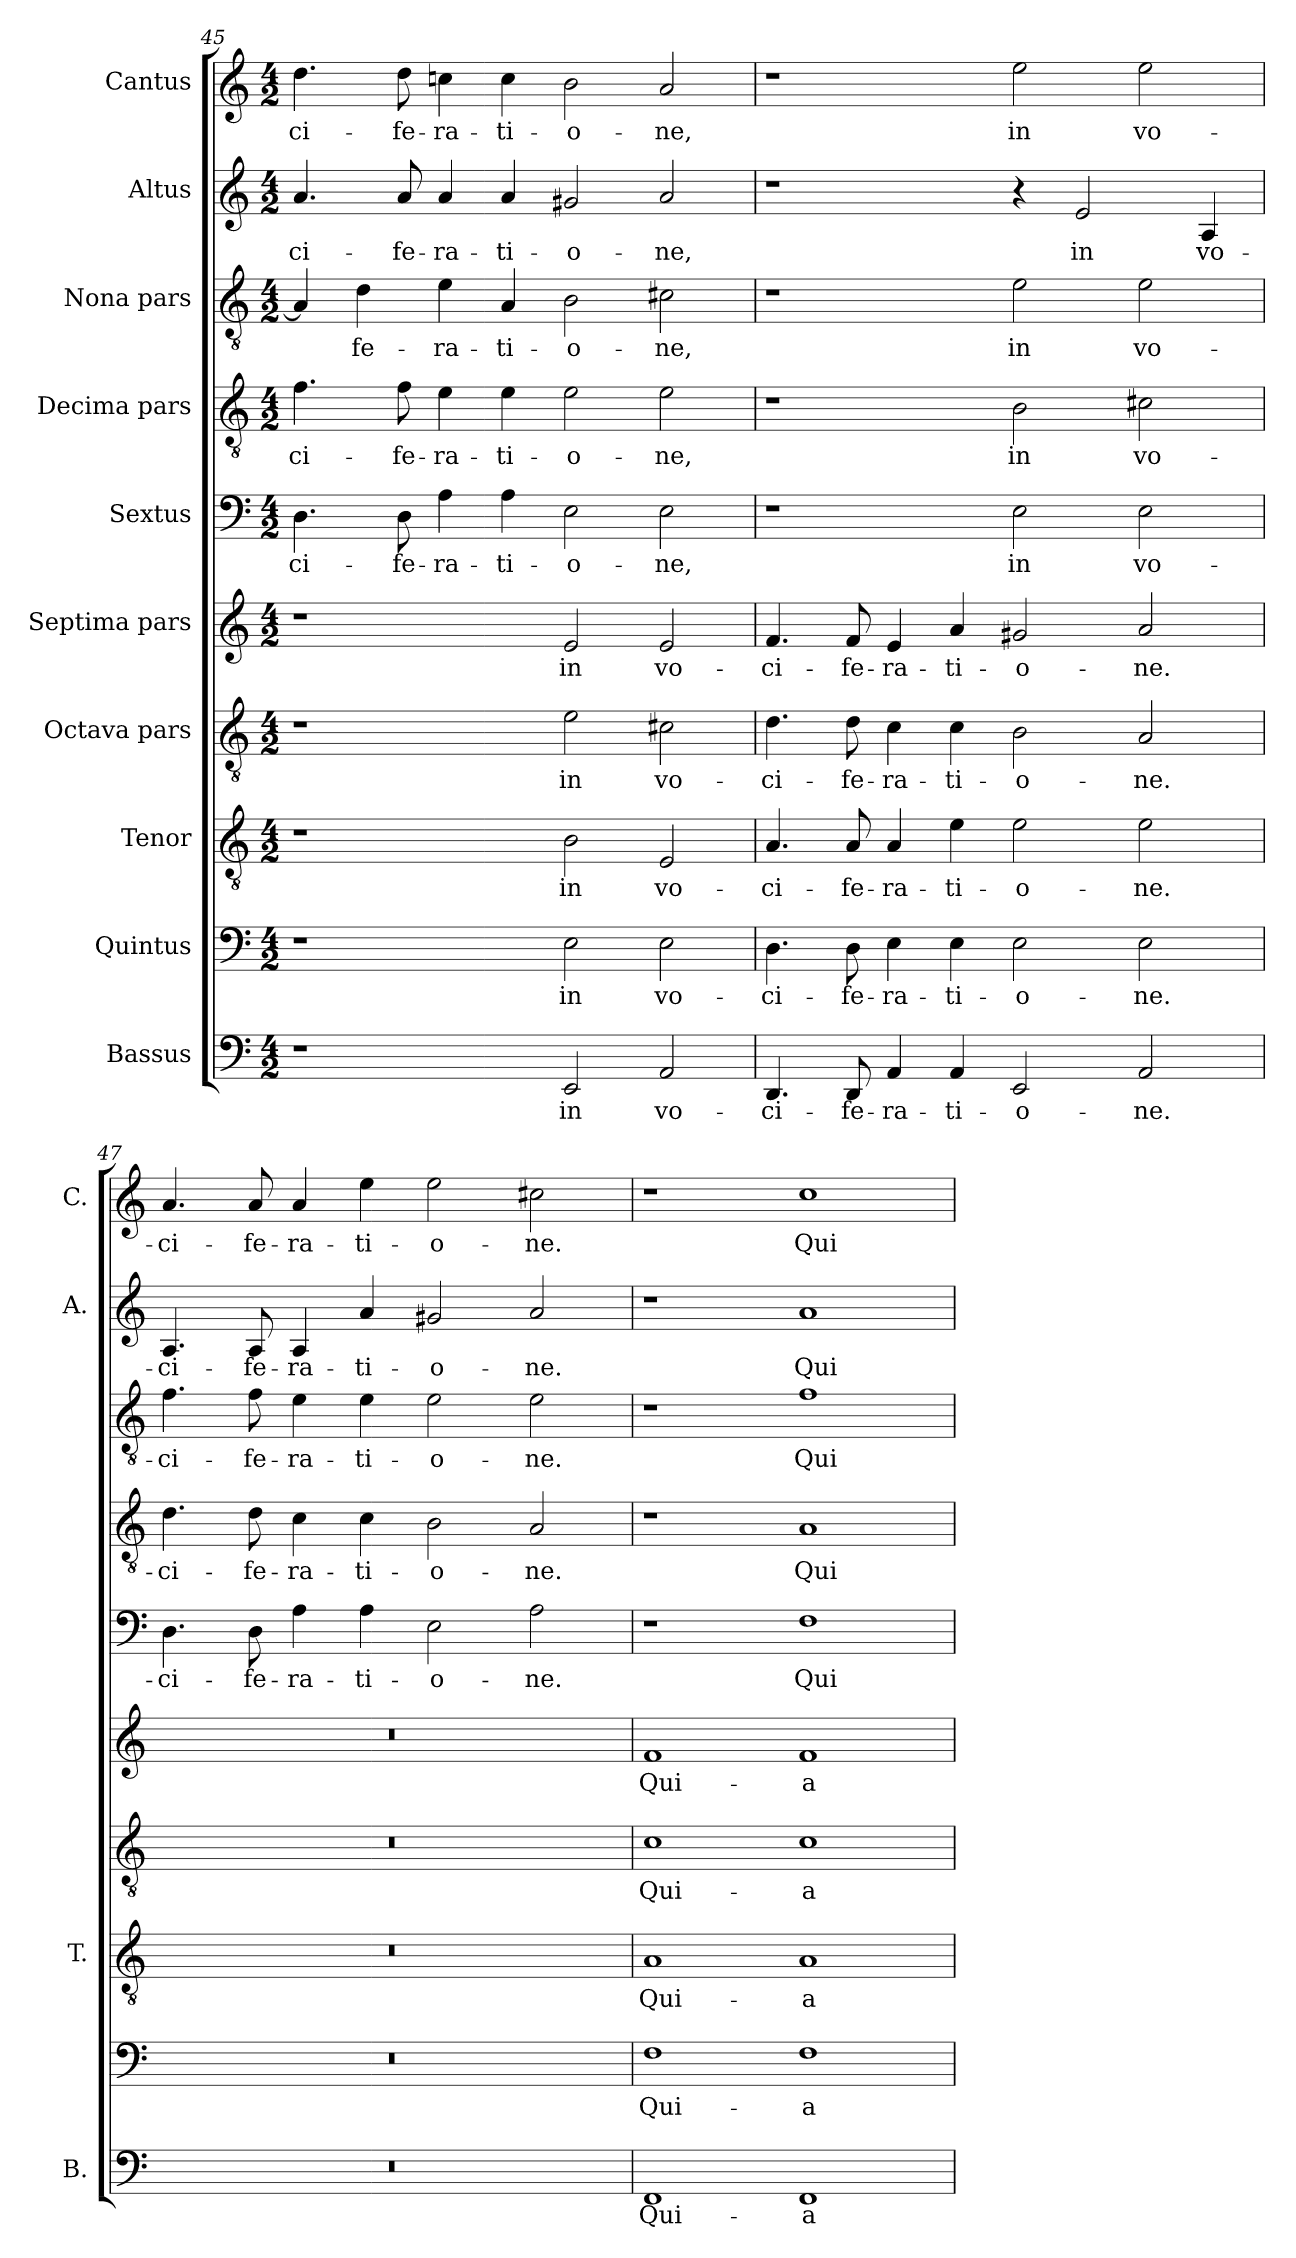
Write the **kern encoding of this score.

**kern	**text	**kern	**text	**kern	**text	**kern	**text	**kern	**text	**kern	**text	**kern	**text	**kern	**text	**kern	**text	**kern	**text
*part10	*part10	*part9	*part9	*part8	*part8	*part7	*part7	*part6	*part6	*part5	*part5	*part4	*part4	*part3	*part3	*part2	*part2	*part1	*part1
*staff10	*staff10	*staff9	*staff9	*staff8	*staff8	*staff7	*staff7	*staff6	*staff6	*staff5	*staff5	*staff4	*staff4	*staff3	*staff3	*staff2	*staff2	*staff1	*staff1
*I"Bassus	*	*I"Quintus	*	*I"Tenor	*	*I"Octava pars	*	*I"Septima pars	*	*I"Sextus	*	*I"Decima pars	*	*I"Nona pars	*	*I"Altus	*	*I"Cantus	*
*I'B.	*	*	*	*I'T.	*	*	*	*	*	*	*	*	*	*	*	*I'A.	*	*I'C.	*
*clefF4	*	*clefF4	*	*clefGv2	*	*clefGv2	*	*clefG2	*	*clefF4	*	*clefGv2	*	*clefGv2	*	*clefG2	*	*clefG2	*
*	*	*	*	*ITrd7c12	*	*ITrd7c12	*	*	*	*	*	*ITrd7c12	*	*ITrd7c12	*	*	*	*	*
*k[]	*	*k[]	*	*k[]	*	*k[]	*	*k[]	*	*k[]	*	*k[]	*	*k[]	*	*k[]	*	*k[]	*
*a:	*	*a:	*	*a:	*	*a:	*	*a:	*	*a:	*	*a:	*	*a:	*	*a:	*	*a:	*
*M4/2	*	*M4/2	*	*M4/2	*	*M4/2	*	*M4/2	*	*M4/2	*	*M4/2	*	*M4/2	*	*M4/2	*	*M4/2	*
=45	=45	=45	=45	=45	=45	=45	=45	=45	=45	=45	=45	=45	=45	=45	=45	=45	=45	=45	=45
!	!	!	!	!	!	!	!	!	!	!	!LO:LY:b	!	!LO:LY:b	!	!	!	!LO:LY:b	!	!LO:LY:b
1r	.	1r	.	1r	.	1r	.	1r	.	4.D\	-ci-	4.F\	-ci-	4AA/]	.	4.a/	-ci-	4.dd\	-ci-
!	!	!	!	!	!	!	!	!	!	!	!	!	!	!	!LO:LY:b	!	!	!	!
.	.	.	.	.	.	.	.	.	.	.	.	.	.	4D\	-fe-	.	.	.	.
!	!	!	!	!	!	!	!	!	!	!	!LO:LY:b	!	!LO:LY:b	!	!	!	!LO:LY:b	!	!LO:LY:b
.	.	.	.	.	.	.	.	.	.	8D\	-fe-	8F\	-fe-	.	.	8a/	-fe-	8dd\	-fe-
!	!	!	!	!	!	!	!	!	!	!	!LO:LY:b	!	!LO:LY:b	!	!LO:LY:b	!	!LO:LY:b	!	!LO:LY:b
.	.	.	.	.	.	.	.	.	.	4A\	-ra-	4E\	-ra-	4E\	-ra-	4a/	-ra-	4ccn\	-ra-
!	!	!	!	!	!	!	!	!	!	!	!LO:LY:b	!	!LO:LY:b	!	!LO:LY:b	!	!LO:LY:b	!	!LO:LY:b
.	.	.	.	.	.	.	.	.	.	4A\	-ti-	4E\	-ti-	4AA/	-ti-	4a/	-ti-	4cc\	-ti-
!	!LO:LY:b	!	!LO:LY:b	!	!LO:LY:b	!	!LO:LY:b	!	!LO:LY:b	!	!LO:LY:b	!	!LO:LY:b	!	!LO:LY:b	!	!LO:LY:b	!	!LO:LY:b
2EE/	in	2E\	in	2BB\	in	2E\	in	2e/	in	2E\	-o-	2E\	-o-	2BB\	-o-	2g#X/	-o-	2b\	-o-
!	!LO:LY:b	!	!LO:LY:b	!	!LO:LY:b	!	!LO:LY:b	!	!LO:LY:b	!	!LO:LY:b	!	!LO:LY:b	!	!LO:LY:b	!	!LO:LY:b	!	!LO:LY:b
2AA/	vo-	2E\	vo-	2EE/	vo-	2C#X\	vo-	2e/	vo-	2E\	-ne,	2E\	-ne,	2C#X\	-ne,	2a/	-ne,	2a/	-ne,
=46	=46	=46	=46	=46	=46	=46	=46	=46	=46	=46	=46	=46	=46	=46	=46	=46	=46	=46	=46
!	!LO:LY:b	!	!LO:LY:b	!	!LO:LY:b	!	!LO:LY:b	!	!LO:LY:b	!	!	!	!	!	!	!	!	!	!
4.DD/	-ci-	4.D\	-ci-	4.AA/	-ci-	4.D\	-ci-	4.f/	-ci-	1r	.	1r	.	1r	.	1r	.	1r	.
!	!LO:LY:b	!	!LO:LY:b	!	!LO:LY:b	!	!LO:LY:b	!	!LO:LY:b	!	!	!	!	!	!	!	!	!	!
8DD/	-fe-	8D\	-fe-	8AA/	-fe-	8D\	-fe-	8f/	-fe-	.	.	.	.	.	.	.	.	.	.
!	!LO:LY:b	!	!LO:LY:b	!	!LO:LY:b	!	!LO:LY:b	!	!LO:LY:b	!	!	!	!	!	!	!	!	!	!
4AA/	-ra-	4E\	-ra-	4AA/	-ra-	4C\	-ra-	4e/	-ra-	.	.	.	.	.	.	.	.	.	.
!	!LO:LY:b	!	!LO:LY:b	!	!LO:LY:b	!	!LO:LY:b	!	!LO:LY:b	!	!	!	!	!	!	!	!	!	!
4AA/	-ti-	4E\	-ti-	4E\	-ti-	4C\	-ti-	4a/	-ti-	.	.	.	.	.	.	.	.	.	.
!	!LO:LY:b	!	!LO:LY:b	!	!LO:LY:b	!	!LO:LY:b	!	!LO:LY:b	!	!LO:LY:b	!	!LO:LY:b	!	!LO:LY:b	!	!	!	!LO:LY:b
2EE/	-o-	2E\	-o-	2E\	-o-	2BB\	-o-	2g#X/	-o-	2E\	in	2BB\	in	2E\	in	4r	.	2ee\	in
!	!	!	!	!	!	!	!	!	!	!	!	!	!	!	!	!	!LO:LY:b	!	!
.	.	.	.	.	.	.	.	.	.	.	.	.	.	.	.	2e/	in	.	.
!	!LO:LY:b	!	!LO:LY:b	!	!LO:LY:b	!	!LO:LY:b	!	!LO:LY:b	!	!LO:LY:b	!	!LO:LY:b	!	!LO:LY:b	!	!	!	!LO:LY:b
2AA/	-ne.	2E\	-ne.	2E\	-ne.	2AA/	-ne.	2a/	-ne.	2E\	vo-	2C#X\	vo-	2E\	vo-	.	.	2ee\	vo-
!	!	!	!	!	!	!	!	!	!	!	!	!	!	!	!	!	!LO:LY:b	!	!
.	.	.	.	.	.	.	.	.	.	.	.	.	.	.	.	4A/	vo-	.	.
=47	=47	=47	=47	=47	=47	=47	=47	=47	=47	=47	=47	=47	=47	=47	=47	=47	=47	=47	=47
!LO:N:vis=1	!	!LO:N:vis=1	!	!LO:N:vis=1	!	!LO:N:vis=1	!	!LO:N:vis=1	!	!	!LO:LY:b	!	!LO:LY:b	!	!LO:LY:b	!	!LO:LY:b	!	!LO:LY:b
0r	.	0r	.	0r	.	0r	.	0r	.	4.D\	-ci-	4.D\	-ci-	4.F\	-ci-	4.A/	-ci-	4.a/	-ci-
!	!	!	!	!	!	!	!	!	!	!	!LO:LY:b	!	!LO:LY:b	!	!LO:LY:b	!	!LO:LY:b	!	!LO:LY:b
.	.	.	.	.	.	.	.	.	.	8D\	-fe-	8D\	-fe-	8F\	-fe-	8A/	-fe-	8a/	-fe-
!	!	!	!	!	!	!	!	!	!	!	!LO:LY:b	!	!LO:LY:b	!	!LO:LY:b	!	!LO:LY:b	!	!LO:LY:b
.	.	.	.	.	.	.	.	.	.	4A\	-ra-	4C\	-ra-	4E\	-ra-	4A/	-ra-	4a/	-ra-
!	!	!	!	!	!	!	!	!	!	!	!LO:LY:b	!	!LO:LY:b	!	!LO:LY:b	!	!LO:LY:b	!	!LO:LY:b
.	.	.	.	.	.	.	.	.	.	4A\	-ti-	4C\	-ti-	4E\	-ti-	4a/	-ti-	4ee\	-ti-
!	!	!	!	!	!	!	!	!	!	!	!LO:LY:b	!	!LO:LY:b	!	!LO:LY:b	!	!LO:LY:b	!	!LO:LY:b
.	.	.	.	.	.	.	.	.	.	2E\	-o-	2BB\	-o-	2E\	-o-	2g#X/	-o-	2ee\	-o-
!	!	!	!	!	!	!	!	!	!	!	!LO:LY:b	!	!LO:LY:b	!	!LO:LY:b	!	!LO:LY:b	!	!LO:LY:b
.	.	.	.	.	.	.	.	.	.	2A\	-ne.	2AA/	-ne.	2E\	-ne.	2a/	-ne.	2cc#X\	-ne.
=48	=48	=48	=48	=48	=48	=48	=48	=48	=48	=48	=48	=48	=48	=48	=48	=48	=48	=48	=48
!	!LO:LY:b	!	!LO:LY:b	!	!LO:LY:b	!	!LO:LY:b	!	!LO:LY:b	!	!	!	!	!	!	!	!	!	!
1FF	Qui-	1F	Qui-	1AA	Qui-	1C	Qui-	1f	Qui-	1r	.	1r	.	1r	.	1r	.	1r	.
!	!LO:LY:b	!	!LO:LY:b	!	!LO:LY:b	!	!LO:LY:b	!	!LO:LY:b	!	!LO:LY:b	!	!LO:LY:b	!	!LO:LY:b	!	!LO:LY:b	!	!LO:LY:b
1FF	-a	1F	-a	1AA	-a	1C	-a	1f	-a	1F	Qui-	1AA	Qui-	1F	Qui-	1a	Qui-	1cc	Qui-
=	=	=	=	=	=	=	=	=	=	=	=	=	=	=	=	=	=	=	=
*-	*-	*-	*-	*-	*-	*-	*-	*-	*-	*-	*-	*-	*-	*-	*-	*-	*-	*-	*-
